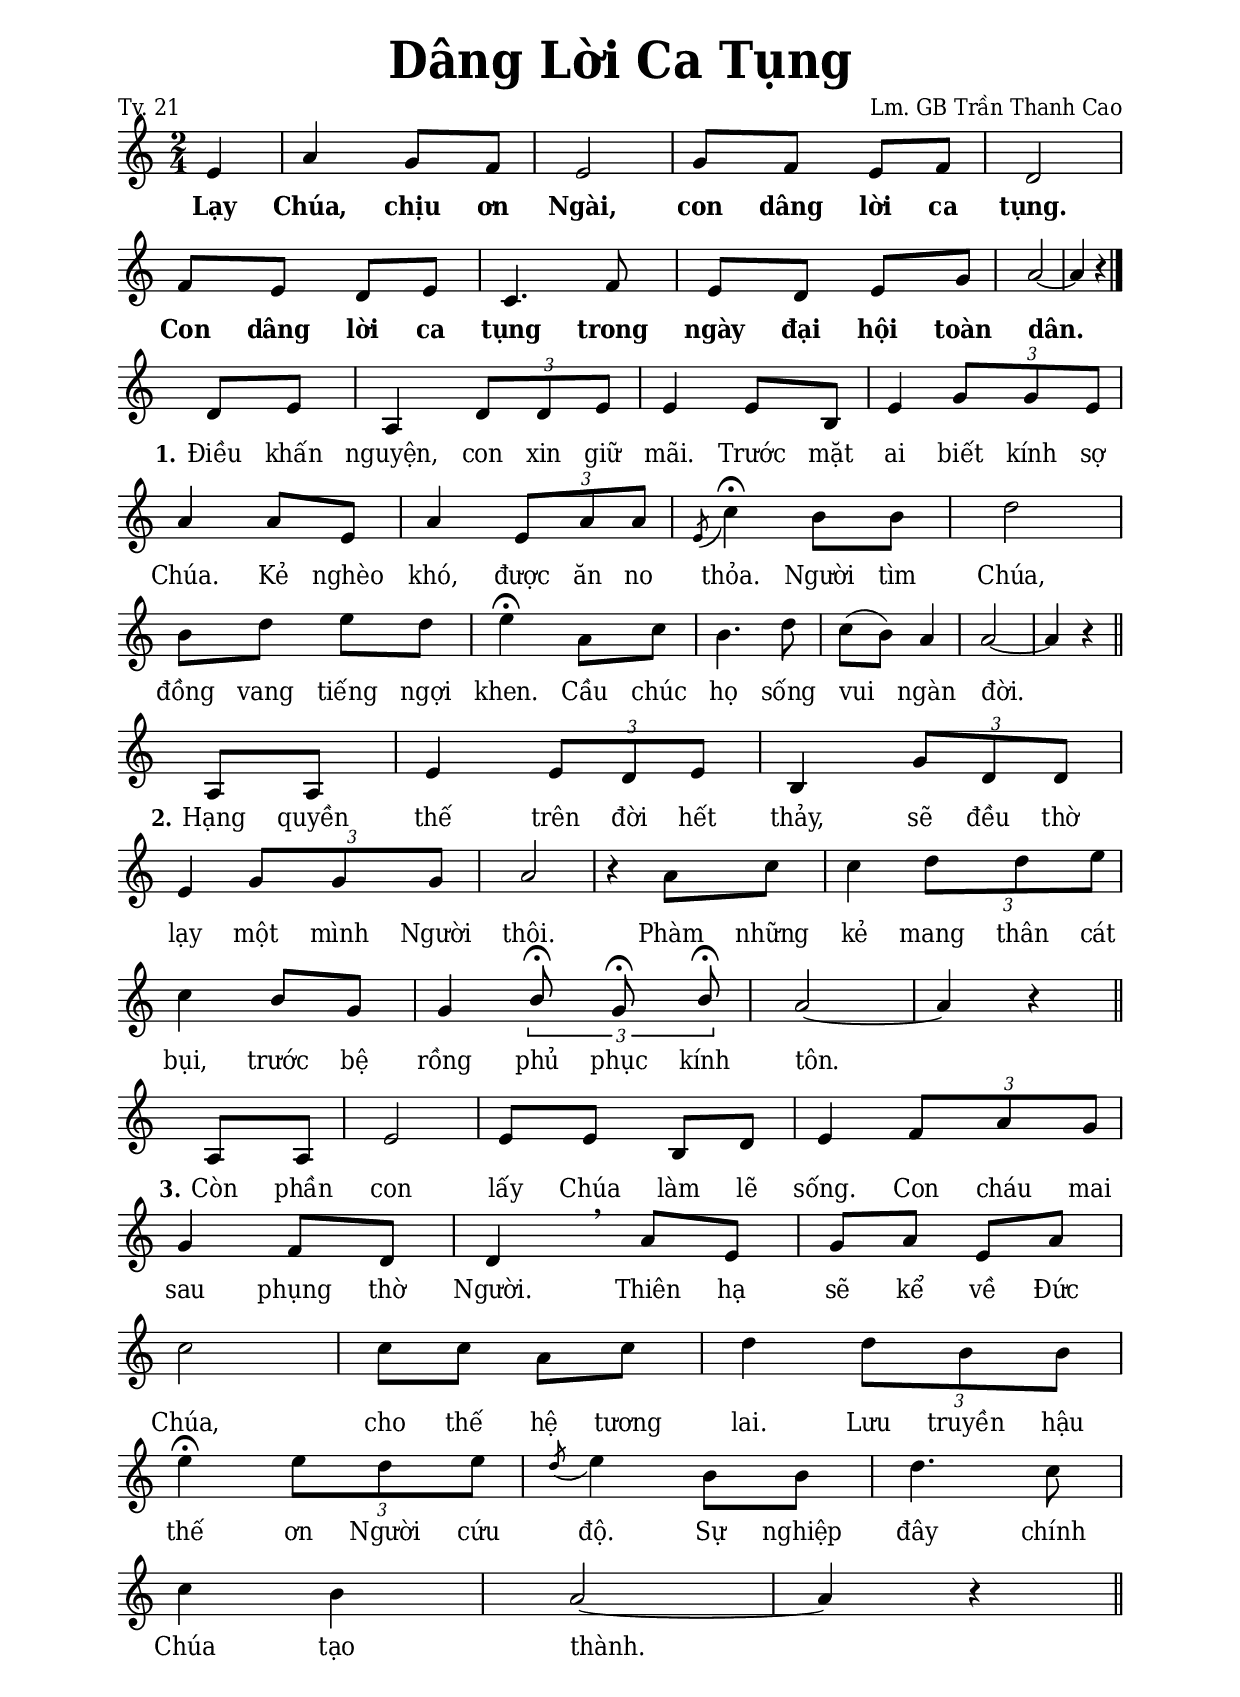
% Cài đặt chung
\version "2.22.1"
\include "english.ly"

\header {
  title = \markup { \fontsize #3 "Dâng Lời Ca Tụng" }
  poet = "Tv. 21"
  composer = "Lm. GB Trần Thanh Cao"
  %arranger = " "
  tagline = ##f
}

% Nhạc điệp khúc
nhacDiepKhuc = \relative c' {

  \partial 4 e4 |
  a g8 f |
  e2 |
  g8 f e f |
  d2 |
  f8 e d e |
  c4. f8 |
  e d e g |
  a2 ~ |
  a4 r \bar "|."
}

% Nhạc phiên khúc
nhacPhienKhucMot = \relative c' {

  \partial 4 d8 e |
  a,4 \tuplet 3/2 { d8 d e } |
  e4 e8 b |
  e4 \tuplet 3/2 { g8 g e } |
  a4 a8 e |
  a4 \tuplet 3/2 { e8 a a } |
  \acciaccatura e8 c'4 \fermata b8 b |
  d2 |
  b8 d e d |
  e4 \fermata a,8 c |
  b4. d8 |
  c8 (b) a4 |
  a2 ~ |
  a4 r \bar "||"
}

nhacPhienKhucHai = \relative c' {

  \partial 4 a8 a |
  e'4 \tuplet 3/2 { e8 d e } |
  b4 \tuplet 3/2 { g'8 d d } |
  e4 \tuplet 3/2 { g8 g g } |
  a2 |
  r4 a8 c |
  c4 \tuplet 3/2 { d8 d e } |
  c4 b8 g |
  g4
  \autoBeamOff \tupletDown \tuplet 3/2 {
    \stemUp b8 \fermata g \fermata b \fermata \stemNeutral } |
  a2 ~ |
  a4 r \bar "||"
}

nhacPhienKhucBa = \relative c' {

  \partial 4 a8 a |
  e'2 |
  e8 e b d |
  e4 \tuplet 3/2 { f8 a g } |
  g4 f8 d |
  d4 \breathe a'8 e |
  g a e a |
  c2 |
  c8 c a c |
  d4 \tuplet 3/2 { d8 b b } |
  e4 \fermata \tuplet 3/2 { e8 d e } |
  \acciaccatura d8 e4 b8 b |
  d4. c8 |
  c4 b |
  a2 ~ |
  a4 r \bar "||"
}

% Lời điệp khúc
loiDiepKhuc = \lyricmode {
 
  Lạy Chúa, chịu ơn Ngài, con dâng lời ca tụng.
  Con dâng lời ca tụng trong ngày đại hội toàn dân.
}

% Lời phiên khúc
loiPhienKhucMot = \lyricmode {
  \set stanza = #"1."
  Điều khấn nguyện, con xin giữ mãi.
  Trước mặt ai biết kính sợ Chúa.
  Kẻ nghèo khó, được ăn no thỏa.
  Người tìm Chúa, đồng vang tiếng ngợi khen.
  Cầu chúc họ sống vui ngàn đời.
}

loiPhienKhucHai = \lyricmode {
  \set stanza = #"2."
  Hạng quyền thế trên đời hết thảy,
  sẽ đều thờ lạy một mình Người thôi.
  Phàm những kẻ mang thân cát bụi,
  trước bệ rồng phủ phục kính tôn.
}

loiPhienKhucBa = \lyricmode {
  \set stanza = #"3."
  Còn phần con lấy Chúa làm lẽ sống.
  Con cháu mai sau phụng thờ Người.
  Thiên hạ sẽ kể về Đức Chúa,
  cho thế hệ tương lai.
  Lưu truyền hậu thế ơn Người cứu độ.
  Sự nghiệp đây chính Chúa tạo thành.
}


% Dàn trang
\paper {
   #(set-paper-size "a4")
  top-margin = 10\mm
  bottom-margin = 10\mm
  left-margin = 20\mm
  right-margin = 20\mm
  indent = #0
  #(define fonts
    (make-pango-font-tree
      "Deja Vu Serif Condensed"
      "Deja Vu Serif Condensed"
      "Deja Vu Serif Condensed"
      (/ 20 20)))
  page-count = #1
  system-system-spacing = #'((basic-distance . 12)
                             (minimum-distance . 12)
                             (padding . 1))
  score-system-spacing = #'((basic-distance . 12)
                             (minimum-distance . 12)
                             (padding . 1))
}

% Thiết lập tông và nhịp
TongNhip = { \key c \major \time 2/4 }

\score {
  \new ChoirStaff <<
    \new Staff = diepKhuc \with {
        \consists "Merge_rests_engraver"
        %\magnifyStaff #(magstep +1)
      }
      <<
      \new Voice = beSop {
        \TongNhip \nhacDiepKhuc
      }
    >>
    \new Lyrics \with {
          \override VerticalAxisGroup.
            nonstaff-relatedstaff-spacing.padding = #1.5
          \override VerticalAxisGroup.
            nonstaff-unrelatedstaff-spacing.padding = #1
        }
        \lyricsto beSop \loiDiepKhuc
  >>
  \layout {
    \override Lyrics.LyricText.font-series = #'bold
    %\override Lyrics.LyricText.font-size = #+2
    \override Lyrics.LyricSpace.minimum-distance = #3.5
    \override Score.BarNumber.break-visibility = ##(#f #f #f)
    \override Score.SpacingSpanner.uniform-stretching = ##t
  }
}

\score {
  \new ChoirStaff <<
    \new Staff = phienKhuc \with {
        %\magnifyStaff #(magstep +1)
      }
      <<
      \new Voice = beSop {
        \key c \major \time 2/4 \nhacPhienKhucMot
      }
    >>
    \new Lyrics \with {
          \override VerticalAxisGroup.
            nonstaff-relatedstaff-spacing.padding = #1.2
          \override VerticalAxisGroup.
            nonstaff-unrelatedstaff-spacing.padding = #1
        }
        \lyricsto beSop \loiPhienKhucMot
  >>
  \layout {
    \override Staff.TimeSignature.transparent = ##t
    %\override Lyrics.LyricText.font-size = #+2
    \override Lyrics.LyricSpace.minimum-distance = #2.2
    \override Score.BarNumber.break-visibility = ##(#f #f #f)
    \override Score.SpacingSpanner.uniform-stretching = ##t
  } 
}

\score {
  \new ChoirStaff <<
    \new Staff = phienKhuc \with {
        %\magnifyStaff #(magstep +1)
      }
      <<
      \new Voice = beSop {
        \key c \major \time 2/4 \nhacPhienKhucHai
      }
    >>
    \new Lyrics \with {
          \override VerticalAxisGroup.
            nonstaff-relatedstaff-spacing.padding = #1
          \override VerticalAxisGroup.
            nonstaff-unrelatedstaff-spacing.padding = #1
        }
        \lyricsto beSop \loiPhienKhucHai
  >>
  \layout {
    \override Staff.TimeSignature.transparent = ##t
    %\override Lyrics.LyricText.font-size = #+2
    \override Lyrics.LyricSpace.minimum-distance = #3
    \override Score.BarNumber.break-visibility = ##(#f #f #f)
    \override Score.SpacingSpanner.uniform-stretching = ##t
  } 
}

\score {
  \new ChoirStaff <<
    \new Staff = phienKhuc \with {
        %\magnifyStaff #(magstep +1)
      }
      <<
      \new Voice = beSop {
        \key c \major \time 2/4 \nhacPhienKhucBa
      }
    >>
    \new Lyrics \with {
          \override VerticalAxisGroup.
            nonstaff-relatedstaff-spacing.padding = #1
          \override VerticalAxisGroup.
            nonstaff-unrelatedstaff-spacing.padding = #1
        }
        \lyricsto beSop \loiPhienKhucBa
  >>
  \layout {
    \override Staff.TimeSignature.transparent = ##t
    %\override Lyrics.LyricText.font-size = #+2
    \override Lyrics.LyricSpace.minimum-distance = #3.5
    \override Score.BarNumber.break-visibility = ##(#f #f #f)
    \override Score.SpacingSpanner.uniform-stretching = ##t
  } 
}
